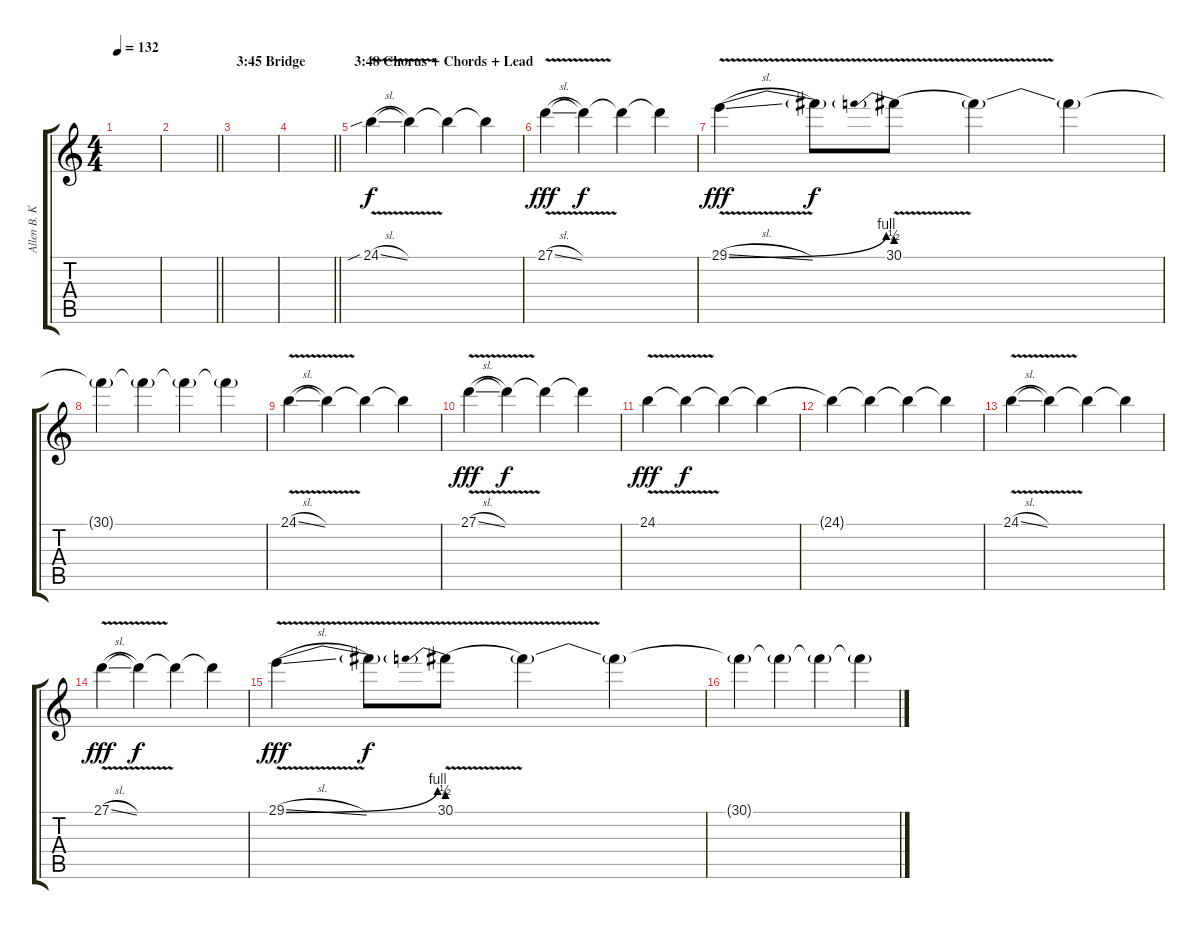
\track ("Allen B. Konstanz (Keys I)" "Allen B. K") {instrument ocarina}
\staff {score tabs}
\tuning (B3 Gb3 D3 A2 E2 B1) {hide}
\ts (4 4)
\tempo 132
\clef g2
\ks c
|
\barLineRight lightlight
|
\section ("" "3:45 Bridge")
|
\barLineRight lightlight
|
\section ("" "3:48 Chorus + Chords + Lead")
24.1{v sib sl}.4 24.1{t}.4 24.1{t}.4 24.1{t}.4 |
27.1{v sl}.4{dy fff} 27.1{t}.4{dy f} 27.1{t}.4 27.1{t}.4 |
29.1{be (bend 0 0 60 4) v sl}.4{dy fff} 29.1{t}.8{dy f} 30.1{be (prebend 0 2 60 2) v}.8 30.1{t}.4 30.1{t}.4 |
30.1{t}.4 30.1{t}.4 30.1{t}.4 30.1{t}.4 |
24.1{v sl}.4 24.1{t}.4 24.1{t}.4 24.1{t}.4 |
27.1{v sl}.4{dy fff} 27.1{t}.4{dy f} 27.1{t}.4 27.1{t}.4 |
24.1{v}.4{dy fff} 24.1{t}.4{dy f} 24.1{t}.4 24.1{t}.4 |
24.1{t}.4 24.1{t}.4 24.1{t}.4 24.1{t}.4 |
24.1{v sl}.4 24.1{t}.4 24.1{t}.4 24.1{t}.4 |
27.1{v sl}.4{dy fff} 27.1{t}.4{dy f} 27.1{t}.4 27.1{t}.4 |
29.1{be (bend 0 0 60 4) v sl}.4{dy fff} 29.1{t}.8{dy f} 30.1{be (prebend 0 2 60 2) v}.8 30.1{t}.4 30.1{t}.4 |
30.1{t}.4 30.1{t}.4 30.1{t}.4 30.1{t}.4
